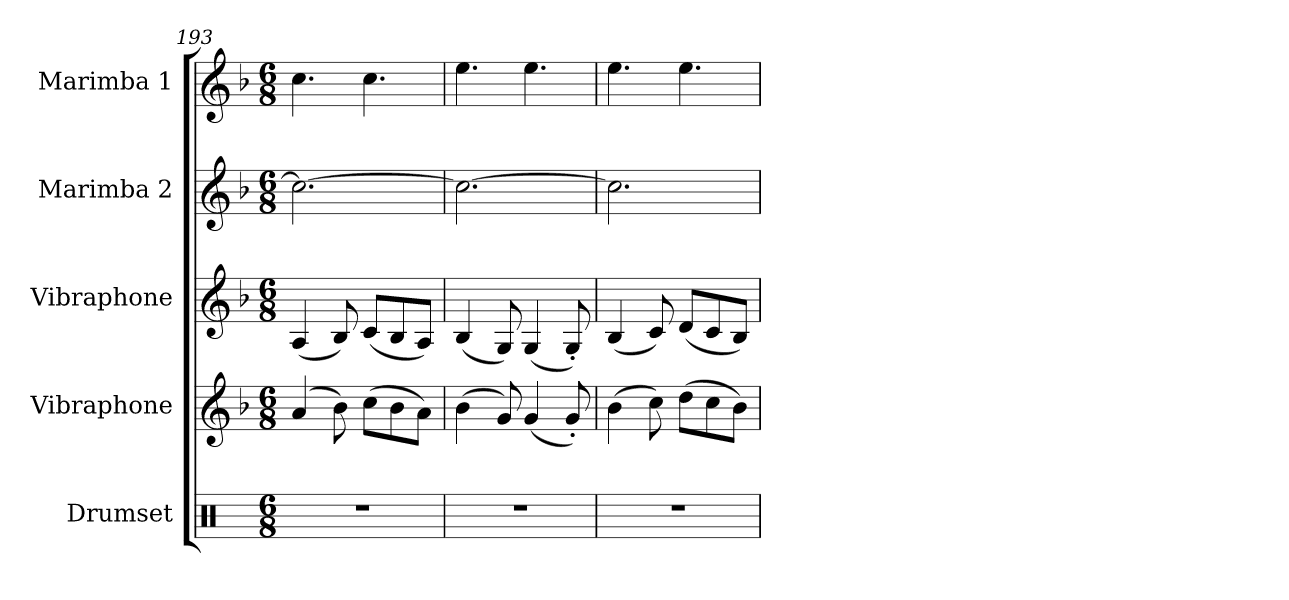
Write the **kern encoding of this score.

**kern	**kern	**kern	**kern	**kern
*part5	*part4	*part3	*part2	*part1
*staff5	*staff4	*staff3	*staff2	*staff1
*I"Drumset	*I"Vibraphone	*I"Vibraphone	*I"Marimba 2	*I"Marimba 1
*I'Drs.	*I'Vib.	*I'Vib.	*I'Mrm. 2	*I'Mrm. 1
*clefX	*clefG2	*clefG2	*clefG2	*clefG2
*k[]	*k[b-]	*k[b-]	*k[b-]	*k[b-]
*M6/8	*M6/8	*M6/8	*M6/8	*M6/8
=193	=193	=193	=193	=193
2.r	(4a/	(4A/	2.cc\_	4.cc\
.	8b-\)	8B-/)	.	.
.	(8cc\L	(8c/L	.	4.cc\
.	8b-\	8B-/	.	.
.	8a\J)	8A/J)	.	.
=194	=194	=194	=194	=194
2.r	(4b-\	(4B-/	2.cc\_	4.ee\
.	8g/)	8G/)	.	.
.	(4g/	(4G/	.	4.ee\
.	8g'/)	8G'/)	.	.
=195	=195	=195	=195	=195
2.r	(4b-\	(4B-/	2.cc\]	4.ee\
.	8cc\)	8c/)	.	.
.	(8dd\L	(8d/L	.	4.ee\
.	8cc\	8c/	.	.
.	8b-\J)	8B-/J)	.	.
=	=	=	=	=
*-	*-	*-	*-	*-
